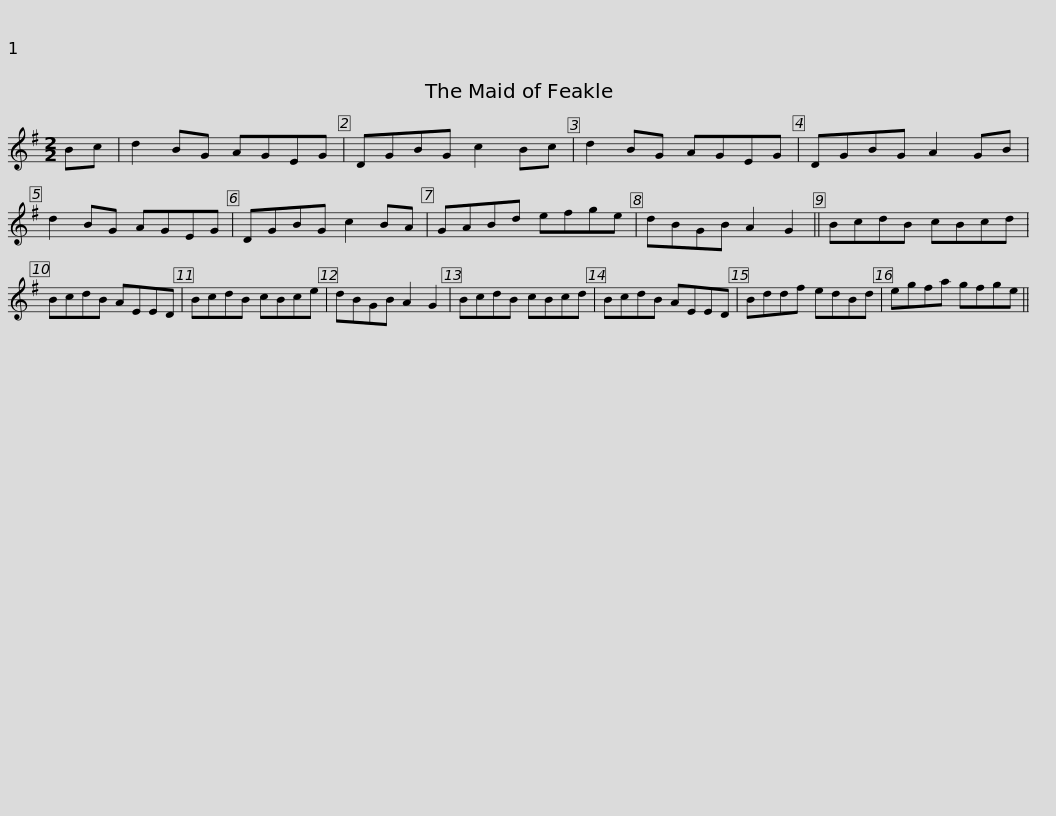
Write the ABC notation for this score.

X:1
L:1/8
M:2/2
I:linebreak $
K:G
V:1 treble
V:1
 Bc | d2 BG AGEG | DGBG c2 Bc | d2 BG AGEG | DGBG A2 GB | %5
 d2 BG AGEG | DGBG c2 BA |$ GABd efge | dBGB A2 G2 || BcdB cBcd | %10
 BcdB AEED | BcdB cBce | dBGB A2 G2 |$ BcdB cBcd | BcdB AEED | %15
 Bddf edBd | egfa gfge || %17
